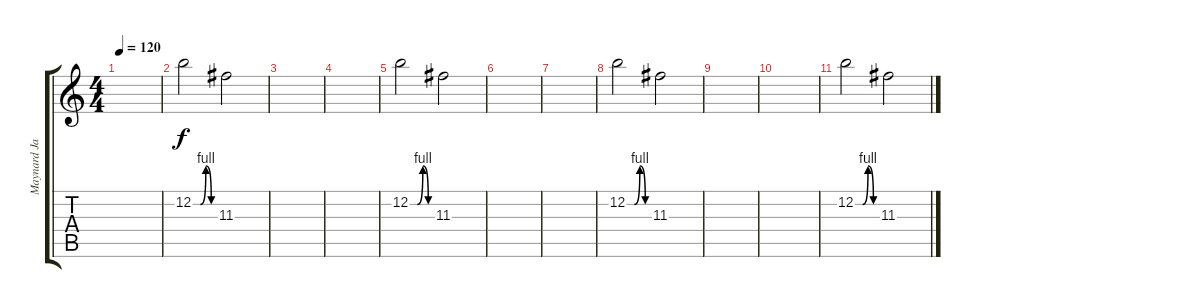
\track ("Maynard James Keenan" "Maynard Ja") {instrument distortionguitar}
\staff {score tabs}
\tuning (E4 B3 G3 D3 A2 E2) {hide}
\ts (4 4)
\tempo 120
\clef g2
\ks c
|
12.2{be (custom 0 0 20 0 35 4 50 0 60 0)}.2 11.3.2 |
|
|
12.2{be (custom 0 0 20 0 35 4 50 0 60 0)}.2 11.3.2 |
|
|
12.2{be (custom 0 0 20 0 35 4 50 0 60 0)}.2 11.3.2 |
|
|
12.2{be (custom 0 0 20 0 35 4 50 0 60 0)}.2 11.3.2
